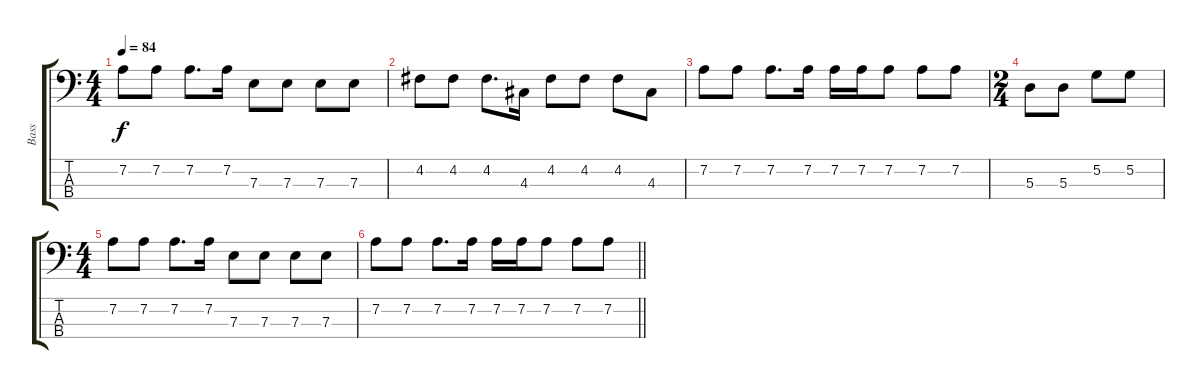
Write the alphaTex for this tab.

\track ("Bass" "Bass") {instrument electricbassfinger}
\staff {score tabs}
\tuning (G2 D2 A1 E1) {hide}
\ts (4 4)
\tempo 84
\clef f4
\ks c
7.2.8{dy f} 7.2.8 7.2.8{d} 7.2.16 7.3.8 7.3.8 7.3.8 7.3.8 |
4.2.8 4.2.8 4.2.8{d} 4.3.16 4.2.8 4.2.8 4.2.8 4.3.8 |
7.2.8 7.2.8 7.2.8{d} 7.2.16 7.2.16 7.2.16 7.2.8 7.2.8 7.2.8 |
\ts (2 4)
5.3.8 5.3.8 5.2.8 5.2.8 |
\ts (4 4)
7.2.8 7.2.8 7.2.8{d} 7.2.16 7.3.8 7.3.8 7.3.8 7.3.8 |
\barLineRight lightlight
7.2.8 7.2.8 7.2.8{d} 7.2.16 7.2.16 7.2.16 7.2.8 7.2.8 7.2.8
